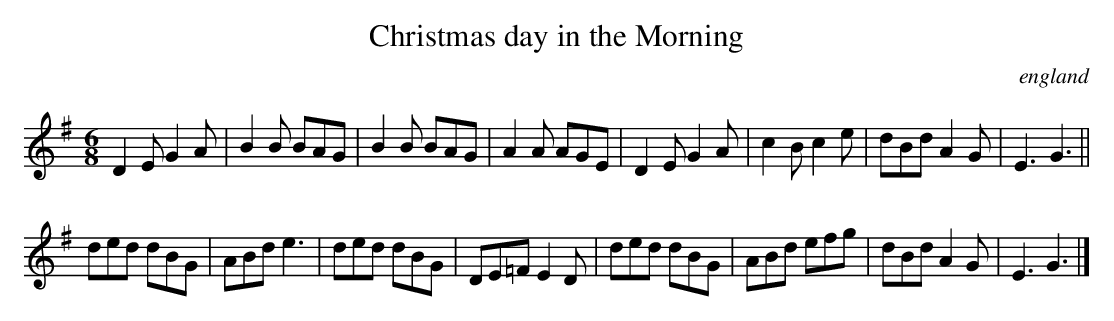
X:1
T:Christmas day in the Morning
O:england
M:6/8
K:G
D2E G2A| B2B BAG| B2B BAG| A2A AGE|\
D2E G2A| c2B c2e| dBd A2G| E3 G3||
ded dBG| ABd e3| ded dBG| DE=F E2D|\
ded dBG| ABd efg| dBd A2G| E3 G3|]
